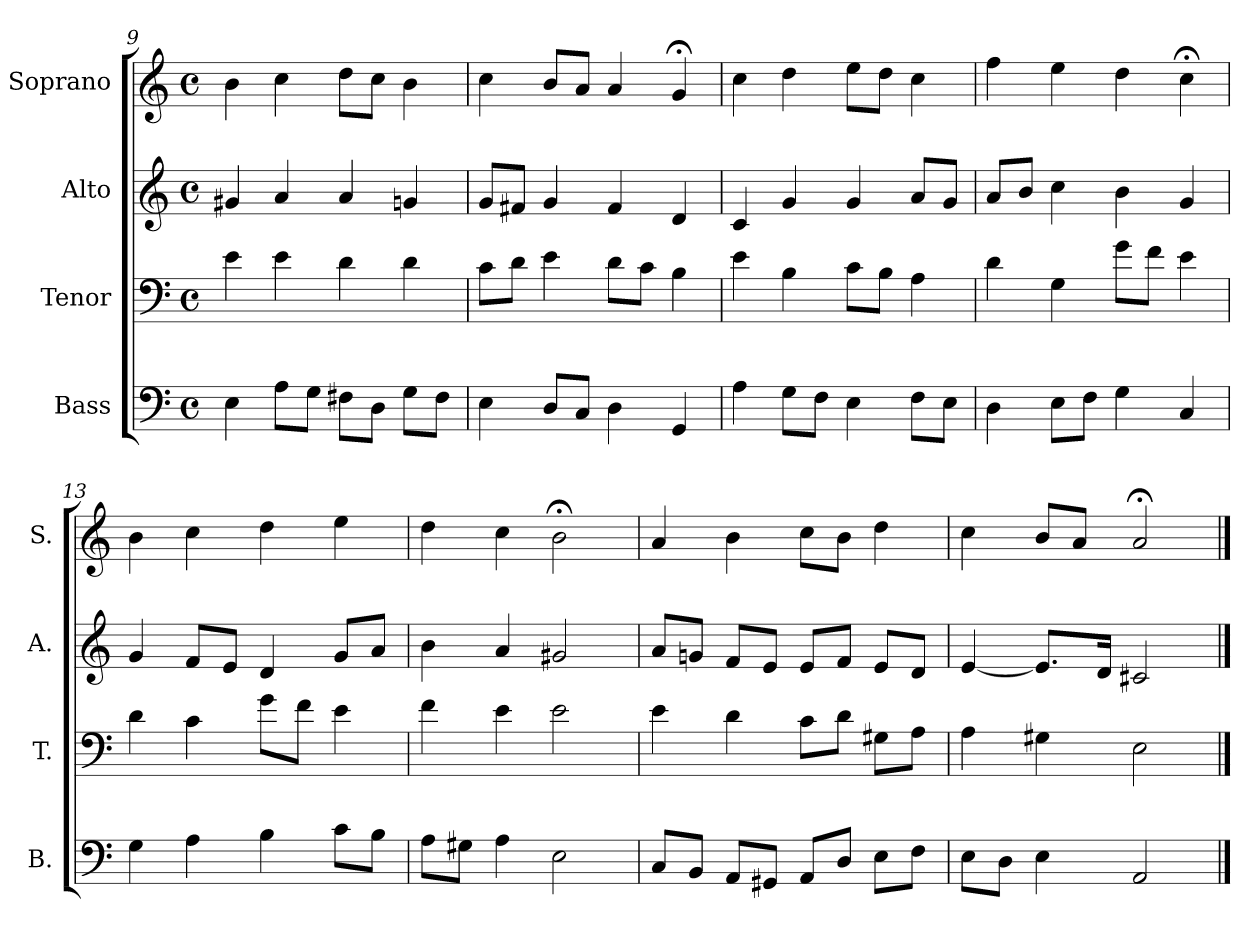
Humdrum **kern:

**kern	**kern	**kern	**kern
*part4	*part3	*part2	*part1
*staff4	*staff3	*staff2	*staff1
*I"Bass	*I"Tenor	*I"Alto	*I"Soprano
*I'B.	*I'T.	*I'A.	*I'S.
!!LO:LB:g=z
*clefF4	*clefF4	*clefG2	*clefG2
*k[]	*k[]	*k[]	*k[]
*a:	*a:	*a:	*a:
*M4/4	*M4/4	*M4/4	*M4/4
*met(c)	*met(c)	*met(c)	*met(c)
=9	=9	=9	=9
4E\	4e\	4g#X/	4b\
8A\L	4e\	4a/	4cc\
8G\J	.	.	.
8F#X\L	4d\	4a/	8dd\L
8D\J	.	.	8cc\J
8G\L	4d\	4gn/	4b\
8F#\J	.	.	.
=10	=10	=10	=10
4E\	8c\L	8g/L	4cc\
.	8d\J	8f#X/J	.
8D/L	4e\	4g/	8b/L
8C/J	.	.	8a/J
4D\	8d\L	4f#/	4a/
.	8c\J	.	.
4GG/	4B\	4d/	4g;</
=11	=11	=11	=11
4A\	4e\	4c/	4cc\
8G\L	4B\	4g/	4dd\
8F\J	.	.	.
4E\	8c\L	4g/	8ee\L
.	8B\J	.	8dd\J
8F\L	4A\	8a/L	4cc\
8E\J	.	8g/J	.
=12	=12	=12	=12
4D\	4d\	8a/L	4ff\
.	.	8b/J	.
8E\L	4G\	4cc\	4ee\
8F\J	.	.	.
4G\	8g\L	4b\	4dd\
.	8f\J	.	.
4C/	4e\	4g/	4cc;<\
!!LO:PB:g=z
=13	=13	=13	=13
4G\	4d\	4g/	4b\
4A\	4c\	8f/L	4cc\
.	.	8e/J	.
4B\	8g\L	4d/	4dd\
.	8f\J	.	.
8c\L	4e\	8g/L	4ee\
8B\J	.	8a/J	.
=14	=14	=14	=14
8A\L	4f\	4b\	4dd\
8G#X\J	.	.	.
4A\	4e\	4a/	4cc\
2E\	2e\	2g#X/	2b;<\
=15	=15	=15	=15
8C/L	4e\	8a/L	4a/
8BB/J	.	8gn/J	.
8AA/L	4d\	8f/L	4b\
8GG#X/J	.	8e/J	.
8AA/L	8c\L	8e/L	8cc\L
8D/J	8d\J	8f/J	8b\J
8E\L	8G#X\L	8e/L	4dd\
8F\J	8A\J	8d/J	.
=16	=16	=16	=16
8E\L	4A\	[4e/	4cc\
8D\J	.	.	.
4E\	4G#X\	8.e/L]	8b/L
.	.	.	8a/J
.	.	16d/Jk	.
2AA/	2E\	2c#X/	2a;</
==	==	==	==
*-	*-	*-	*-
